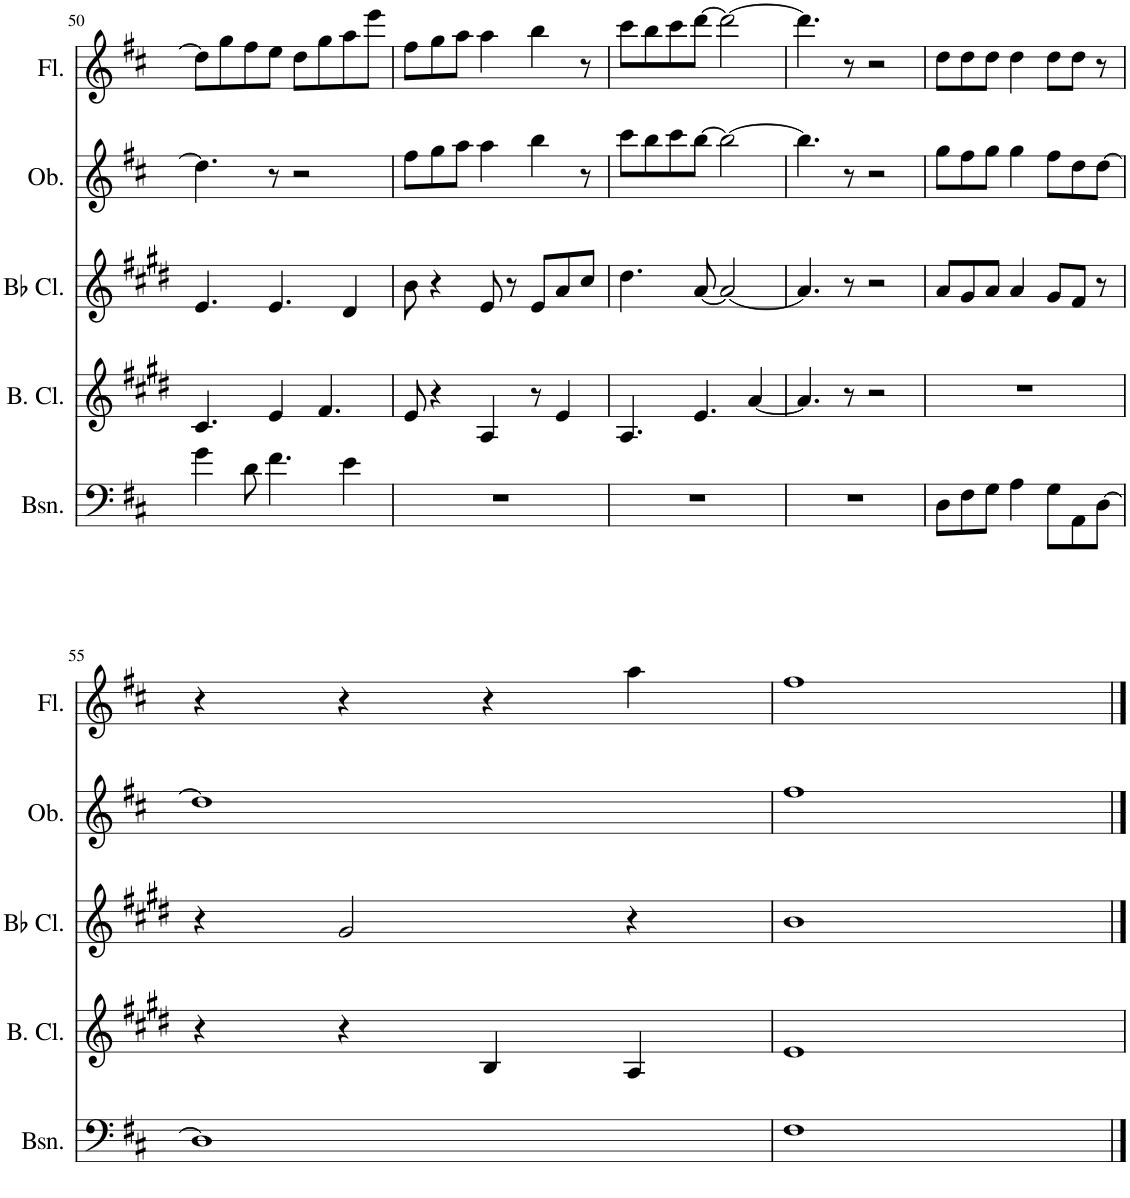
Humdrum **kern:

**kern	**kern	**kern	**kern	**kern
*part5	*part4	*part3	*part2	*part1
*staff5	*staff4	*staff3	*staff2	*staff1
*I"Bassoon	*I"Bass Clarinet	*I"Bb Clarinet	*I"Oboe	*I"Flute
*I'Bsn.	*I'B. Cl.	*I'Bb Cl.	*I'Ob.	*I'Fl.
!!LO:PB:g=z
*clefF4	*clefG2	*clefG2	*clefG2	*clefG2
*	*Trd8c14	*Trd1c2	*	*
*k[f#c#]	*k[f#c#g#d#]	*k[f#c#g#d#]	*k[f#c#]	*k[f#c#]
*M4/4	*M4/4	*M4/4	*M4/4	*M4/4
=50	=50	=50	=50	=50
4g\	4.c#/	4.e/	4.dd\]	8dd\L]
.	.	.	.	8gg\
8d\	.	.	.	8ff#\
4.f#\	4e/	4.e/	8r	8ee\J
.	.	.	2r	8dd\L
.	4.f#/	.	.	8gg\
4e\	.	4d#/	.	8aa\
.	.	.	.	8eee\J
=51	=51	=51	=51	=51
1r	8e/	8b\	8ff#\L	8ff#\L
.	4r	4r	8gg\	8gg\
.	.	.	8aa\J	8aa\J
.	4A/	8e/	4aa\	4aa\
.	.	8r	.	.
.	8r	8e/L	4bb\	4bb\
.	4e/	8a/	.	.
.	.	8cc#/J	8r	8r
=52	=52	=52	=52	=52
1r	4.A/	4.dd#\	8ccc#\L	8ccc#\L
.	.	.	8bb\	8bb\
.	.	.	8ccc#\	8ccc#\
.	4.e/	[8a/	[8bb\J	[8ddd\J
.	.	2a/_	2bb\_	2ddd\_
.	[4a/	.	.	.
=53	=53	=53	=53	=53
1r	4.a/]	4.a/]	4.bb\]	4.ddd\]
.	8r	8r	8r	8r
.	2r	2r	2r	2r
=54	=54	=54	=54	=54
8D\L	1r	8a/L	8gg\L	8dd\L
8F#\	.	8g#/	8ff#\	8dd\
8G\J	.	8a/J	8gg\J	8dd\J
4A\	.	4a/	4gg\	4dd\
8G\L	.	8g#/L	8ff#\L	8dd\L
8AA\	.	8f#/J	8dd\	8dd\J
[8D\J	.	8r	[8dd\J	8r
!!LO:LB:g=z
=55	=55	=55	=55	=55
1D]	4r	4r	1dd]	4r
.	4r	2g#/	.	4r
.	4B/	.	.	4r
.	4A/	4r	.	4aa\
=56	=56	=56	=56	=56
1F#	1e	1b	1ff#	1ff#
==	==	==	==	==
*-	*-	*-	*-	*-
